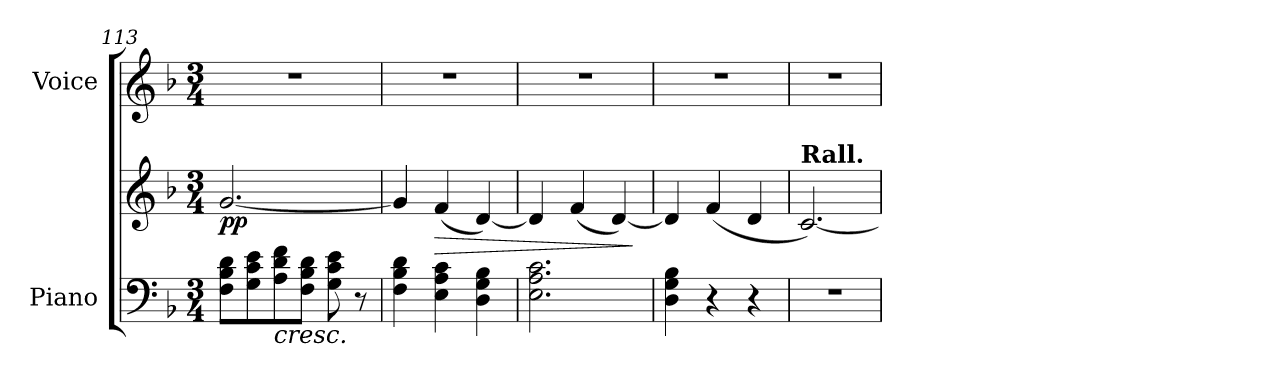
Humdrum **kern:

**kern	**kern	**dynam	**kern
*part2	*part2	*part2	*part1
*staff3	*staff2	*staff2/3	*staff1
*I"Piano	*	*	*I"Voice
*I'Pno	*	*	*
!!LO:LB:g=z
*clefF4	*clefG2	*	*clefG2
*k[b-]	*k[b-]	*	*k[b-]
*M3/4	*M3/4	*	*M3/4
*MM140	*MM140	*	*MM140
=113	=113	=113	=113
!	!	!LO:DY:b	!
8F\ 8B-\ 8d\L	[2.g/	pp	2.r
8G\ 8c\ 8e\	.	.	.
!	!	!LO:HP:b=2	!
8A\ 8d\ 8f\	.	<	.
8F\ 8B-\ 8d\J	.	.	.
8G\ 8c\ 8e\	.	.	.
8r	.	.	.
=114	=114	=114	=114
4F\ 4B-\ 4d\	4g/]	.	2.r
!	!	!LO:HP:b	!
4E\ 4A\ 4c\	(<4f/	>	.
4D\ 4G\ 4B-\	[4d/)	.	.
.	.	[	.
=115	=115	=115	=115
*	*	*	*MM132
2.E\ 2.A\ 2.c\	4d/]	.	2.r
.	(<4f/	.	.
.	[4d/)	.	.
.	.	]	.
=116	=116	=116	=116
4D\ 4G\ 4B-\	4d/]	.	2.r
4r	(<4f/	.	.
4r	4d/	.	.
=117	=117	=117	=117
*	*	*	*MM120
!	!LO:TX:a:B:t=Rall.	!	!
2.r	[2.c/)	.	2.r
=	=	=	=
*-	*-	*-	*-
